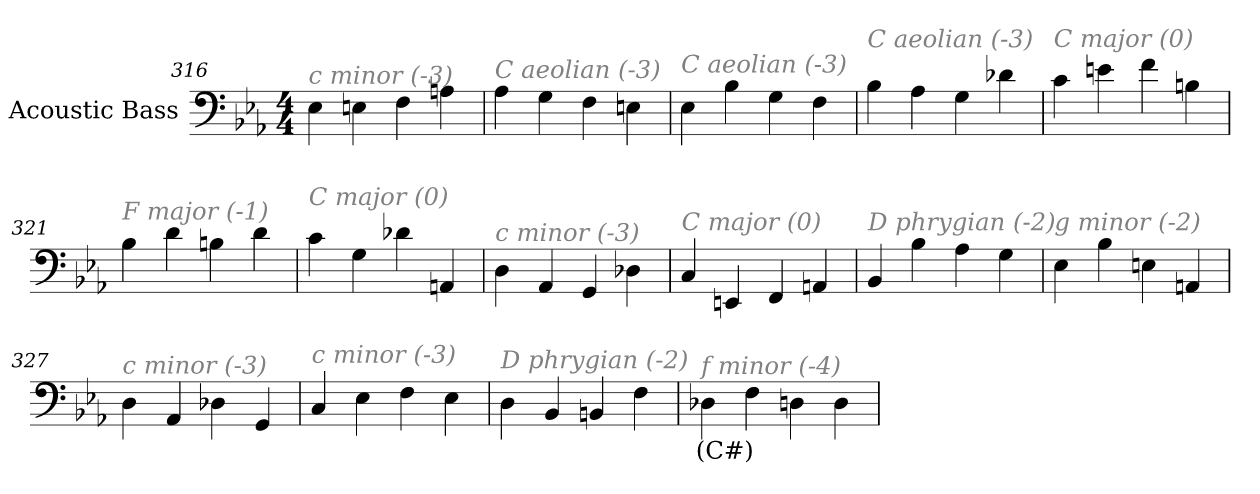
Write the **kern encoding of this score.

**kern	**text
*part1	*part1
*staff1	*staff1
*I"Acoustic Bass	*
*clefF4	*
*ITrd7c12	*
*k[b-e-a-]	*
*E-:	*
*M4/4	*
=316	=316
!LO:TX:i:color=#808080:t=c minor (-3)	!
4EE-	.
4EEn	.
4FF	.
4AAn	.
=317	=317
!LO:TX:i:color=#808080:t=C aeolian (-3)	!
4AA-	.
4GG	.
4FF	.
4EEn	.
=318	=318
!LO:TX:i:color=#808080:t=C aeolian (-3)	!
4EE-	.
4BB-	.
4GG	.
4FF	.
=319	=319
!LO:TX:i:color=#808080:t=C aeolian (-3)	!
4BB-	.
4AA-	.
4GG	.
4D-X	.
=320	=320
!LO:TX:i:color=#808080:t=C major (0)	!
4C	.
4En	.
4F	.
4BBn	.
=321	=321
!LO:TX:i:color=#808080:t=F major (-1)	!
4BB-	.
4D	.
4BBn	.
4D	.
=322	=322
!LO:TX:i:color=#808080:t=C major (0)	!
4C	.
4GG	.
4D-X	.
4AAAn	.
=323	=323
!LO:TX:i:color=#808080:t=c minor (-3)	!
4DD	.
4AAA-	.
4GGG	.
4DD-X	.
=324	=324
!LO:TX:i:color=#808080:t=C major (0)	!
4CC	.
4EEEn	.
4FFF	.
4AAAn	.
=325	=325
!LO:TX:i:color=#808080:t=D phrygian (-2)	!
4BBB-	.
4BB-	.
4AA-	.
4GG	.
=326	=326
!LO:TX:i:color=#808080:t=g minor (-2)	!
4EE-	.
4BB-	.
4EEn	.
4AAAn	.
=327	=327
!LO:TX:i:color=#808080:t=c minor (-3)	!
4DD	.
4AAA-	.
4DD-X	.
4GGG	.
=328	=328
!LO:TX:i:color=#808080:t=c minor (-3)	!
4CC	.
4EE-	.
4FF	.
4EE-	.
=329	=329
!LO:TX:i:color=#808080:t=D phrygian (-2)	!
4DD	.
4BBB-	.
4BBBn	.
4FF	.
=330	=330
!LO:TX:i:color=#808080:t=f minor (-4)	!
4DD-Xi	(C#)
4FF	.
4DD	.
4DD	.
=	=
*-	*-
